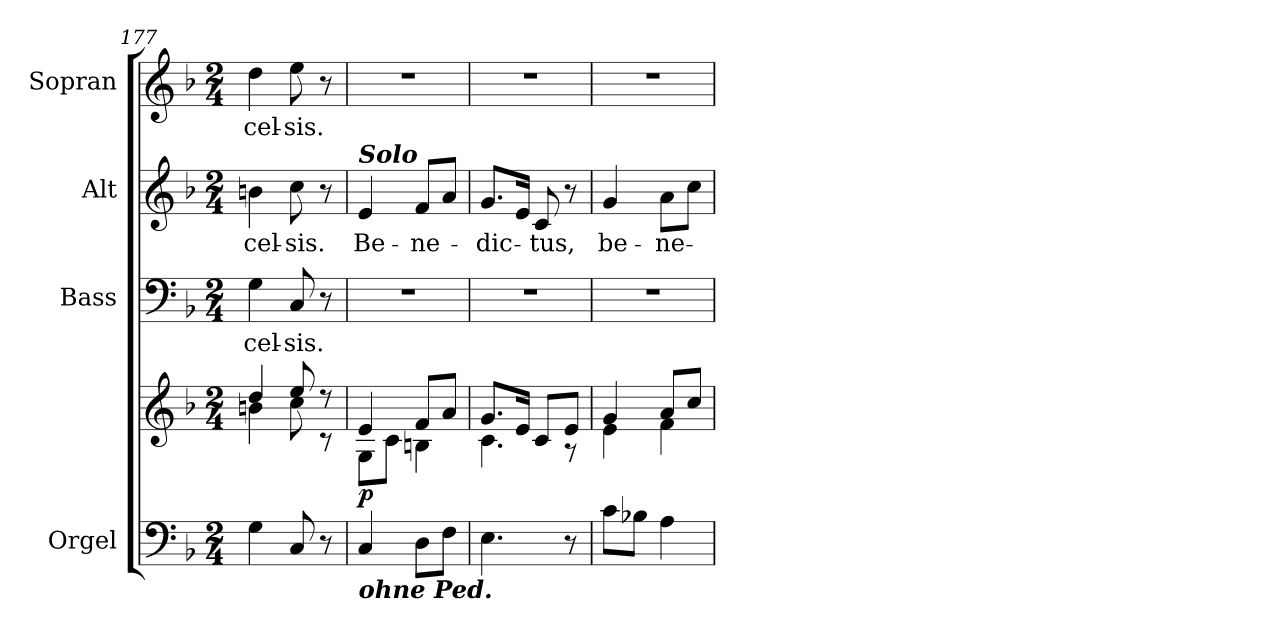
**kern	**kern	**dynam	**kern	**text	**kern	**text	**kern	**text
*part4	*part4	*part4	*part3	*part3	*part2	*part2	*part1	*part1
*staff5	*staff4	*staff4/5	*staff3	*staff3	*staff2	*staff2	*staff1	*staff1
*I"Orgel	*	*	*I"Bass	*	*I"Alt	*	*I"Sopran	*
*I'Org.	*	*	*I'B.	*	*I'A.	*	*I'S.	*
*clefF4	*clefG2	*	*clefF4	*	*clefG2	*	*clefG2	*
*k[b-]	*k[b-]	*	*k[b-]	*	*k[b-]	*	*k[b-]	*
*F:	*F:	*	*F:	*	*F:	*	*F:	*
*M2/4	*M2/4	*	*M2/4	*	*M2/4	*	*M2/4	*
=177	=177	=177	=177	=177	=177	=177	=177	=177
*	*^	*	*	*	*	*	*	*
!	!	!	!	!	!LO:LY:b	!	!LO:LY:b	!	!LO:LY:b
4G\	4dd/	4bn\	.	4G\	-cel-	4bn\	-cel-	4dd\	-cel-
!	!	!	!	!	!LO:LY:b	!	!LO:LY:b	!	!LO:LY:b
8C/	8ee/	8cc\	.	8C/	-sis.	8cc\	-sis.	8ee\	-sis.
8r	8r	8r	.	8r	.	8r	.	8r	.
=178	=178	=178	=178	=178	=178	=178	=178	=178	=178
!	!	!	!	!	!	!LO:TX:a:Bi:t=Solo	!	!	!
!LO:TX:b:Bi:t=ohne Ped.	!	!	!	!	!	!	!	!	!
!	!	!	!LO:DY:b	!	!	!	!LO:LY:b	!	!
4C/	4e/	8G\L	p	2r	.	4e/	Be-	2r	.
.	.	8c\J	.	.	.	.	.	.	.
!	!	!	!	!	!	!	!LO:LY:b	!	!
8D\L	8f/L	4Bn\	.	.	.	8f/L	-ne-	.	.
8F\J	8a/J	.	.	.	.	8a/J	.	.	.
=179	=179	=179	=179	=179	=179	=179	=179	=179	=179
!	!	!	!	!	!	!	!LO:LY:b	!	!
4.E\	8.g/L	4.c\	.	2r	.	8.g/L	-dic-	2r	.
.	16e/Jk	.	.	.	.	16e/Jk	.	.	.
!	!	!	!	!	!	!	!LO:LY:b	!	!
.	8c/L	.	.	.	.	8c/	-tus,	.	.
8r	8e/J	8rA	.	.	.	8r	.	.	.
=180	=180	=180	=180	=180	=180	=180	=180	=180	=180
!	!	!	!	!	!	!	!LO:LY:b	!	!
8c\L	4g/	4e\	.	2r	.	4g/	be-	2r	.
8B-X\J	.	.	.	.	.	.	.	.	.
!	!	!	!	!	!	!	!LO:LY:b	!	!
4A\	8a/L	4f\	.	.	.	8a\L	-ne-	.	.
.	8cc/J	.	.	.	.	8cc\J	.	.	.
*	*v	*v	*	*	*	*	*	*	*
=	=	=	=	=	=	=	=	=
*-	*-	*-	*-	*-	*-	*-	*-	*-
